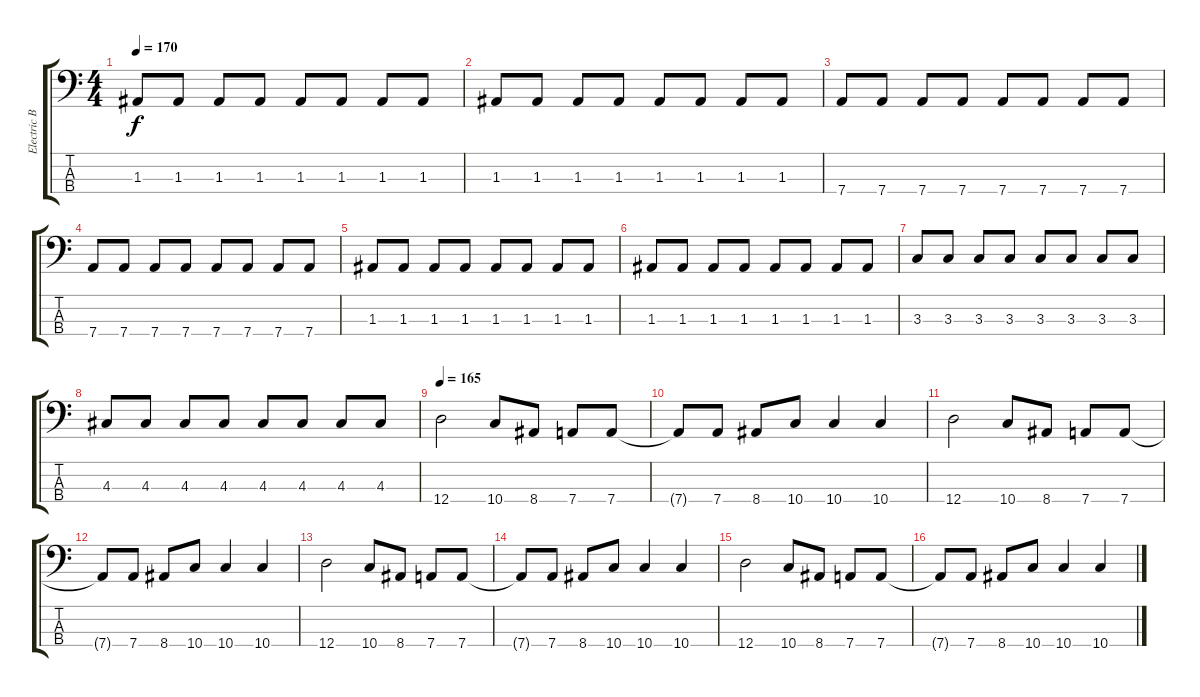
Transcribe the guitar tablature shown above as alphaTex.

\track ("Electric Bass" "Electric B") {instrument electricbassfinger}
\staff {score tabs}
\tuning (G2 D2 A1 D1) {hide}
\ts (4 4)
\tempo 170
\clef f4
\ks c
1.3.8{dy f} 1.3.8 1.3.8 1.3.8 1.3.8 1.3.8 1.3.8 1.3.8 |
1.3.8 1.3.8 1.3.8 1.3.8 1.3.8 1.3.8 1.3.8 1.3.8 |
7.4.8 7.4.8 7.4.8 7.4.8 7.4.8 7.4.8 7.4.8 7.4.8 |
7.4.8 7.4.8 7.4.8 7.4.8 7.4.8 7.4.8 7.4.8 7.4.8 |
1.3.8 1.3.8 1.3.8 1.3.8 1.3.8 1.3.8 1.3.8 1.3.8 |
1.3.8 1.3.8 1.3.8 1.3.8 1.3.8 1.3.8 1.3.8 1.3.8 |
3.3.8 3.3.8 3.3.8 3.3.8 3.3.8 3.3.8 3.3.8 3.3.8 |
4.3.8 4.3.8 4.3.8 4.3.8 4.3.8 4.3.8 4.3.8 4.3.8 |
\tempo 165
12.4.2 10.4.8 8.4.8 7.4.8 7.4.8 |
7.4{t}.8 7.4.8 8.4.8 10.4.8 10.4.4 10.4.4 |
12.4.2 10.4.8 8.4.8 7.4.8 7.4.8 |
7.4{t}.8 7.4.8 8.4.8 10.4.8 10.4.4 10.4.4 |
12.4.2 10.4.8 8.4.8 7.4.8 7.4.8 |
7.4{t}.8 7.4.8 8.4.8 10.4.8 10.4.4 10.4.4 |
12.4.2 10.4.8 8.4.8 7.4.8 7.4.8 |
7.4{t}.8 7.4.8 8.4.8 10.4.8 10.4.4 10.4.4
